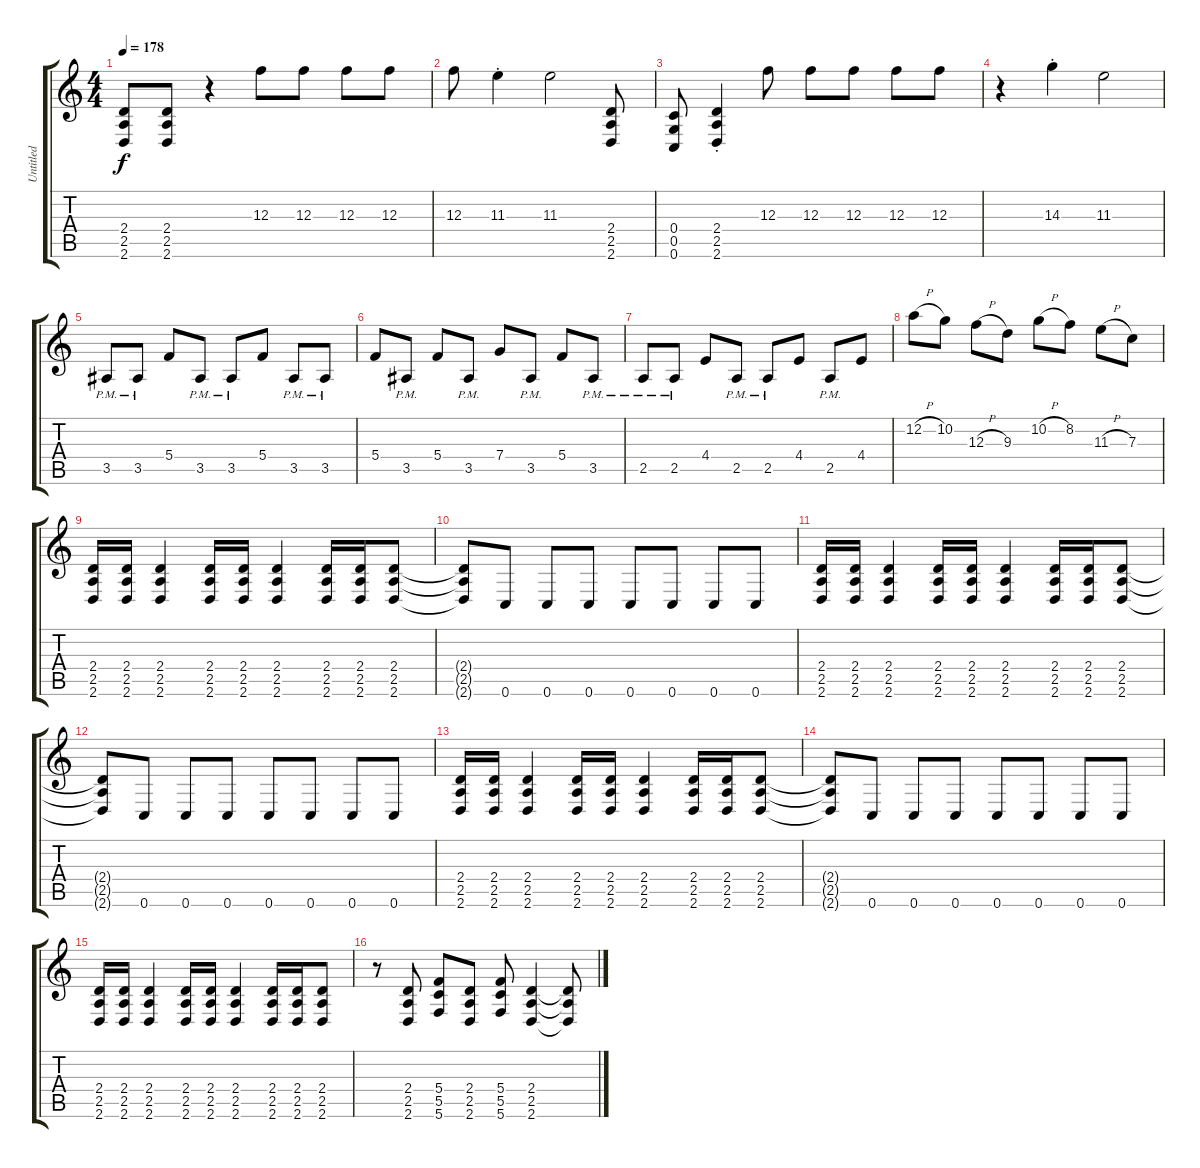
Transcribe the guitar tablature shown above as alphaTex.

\track ("Untitled" "Untitled") {instrument distortionguitar}
\staff {score tabs}
\tuning (D4 A3 F3 C3 G2 C2) {hide}
\ts (4 4)
\tempo 178
\clef g2
\ks c
(2.4 2.5 2.6).8{dy f} (2.4 2.5 2.6).8 r.4 12.3.8 12.3.8 12.3.8 12.3.8 |
12.3.8 11.3{st}.4 11.3.2 (2.4 2.5 2.6).8 |
(0.4 0.5 0.6).8 (2.4{st} 2.5{st} 2.6{st}).4 12.3.8 12.3.8 12.3.8 12.3.8 12.3.8 |
r.4 14.3{st}.4 11.3.2 |
3.5{pm}.8 3.5{pm}.8 5.4.8 3.5{pm}.8 3.5{pm}.8 5.4.8 3.5{pm}.8 3.5{pm}.8 |
5.4.8 3.5{pm}.8 5.4.8 3.5{pm}.8 7.4.8 3.5{pm}.8 5.4.8 3.5{pm}.8 |
2.5{pm}.8 2.5{pm}.8 4.4.8 2.5{pm}.8 2.5{pm}.8 4.4.8 2.5{pm}.8 4.4.8 |
12.2{h}.8 10.2.8 12.3{h}.8 9.3.8 10.2{h}.8 8.2.8 11.3{h}.8 7.3.8 |
(2.4 2.5 2.6).16 (2.4 2.5 2.6).16 (2.4 2.5 2.6).4 (2.4 2.5 2.6).16 (2.4 2.5 2.6).16 (2.4 2.5 2.6).4 (2.4 2.5 2.6).16 (2.4 2.5 2.6).16 (2.4 2.5 2.6).8 |
(2.4{t} 2.5{t} 2.6{t}).8 0.6.8 0.6.8 0.6.8 0.6.8 0.6.8 0.6.8 0.6.8 |
(2.4 2.5 2.6).16 (2.4 2.5 2.6).16 (2.4 2.5 2.6).4 (2.4 2.5 2.6).16 (2.4 2.5 2.6).16 (2.4 2.5 2.6).4 (2.4 2.5 2.6).16 (2.4 2.5 2.6).16 (2.4 2.5 2.6).8 |
(2.4{t} 2.5{t} 2.6{t}).8 0.6.8 0.6.8 0.6.8 0.6.8 0.6.8 0.6.8 0.6.8 |
(2.4 2.5 2.6).16 (2.4 2.5 2.6).16 (2.4 2.5 2.6).4 (2.4 2.5 2.6).16 (2.4 2.5 2.6).16 (2.4 2.5 2.6).4 (2.4 2.5 2.6).16 (2.4 2.5 2.6).16 (2.4 2.5 2.6).8 |
(2.4{t} 2.5{t} 2.6{t}).8 0.6.8 0.6.8 0.6.8 0.6.8 0.6.8 0.6.8 0.6.8 |
(2.4 2.5 2.6).16 (2.4 2.5 2.6).16 (2.4 2.5 2.6).4 (2.4 2.5 2.6).16 (2.4 2.5 2.6).16 (2.4 2.5 2.6).4 (2.4 2.5 2.6).16 (2.4 2.5 2.6).16 (2.4 2.5 2.6).8 |
r.8 (2.4 2.5 2.6).8 (5.4 5.5 5.6).8 (2.4 2.5 2.6).8 (5.4 5.5 5.6).8 (2.4 2.5 2.6).4 (2.4{t} 2.5{t} 2.6{t}).8
